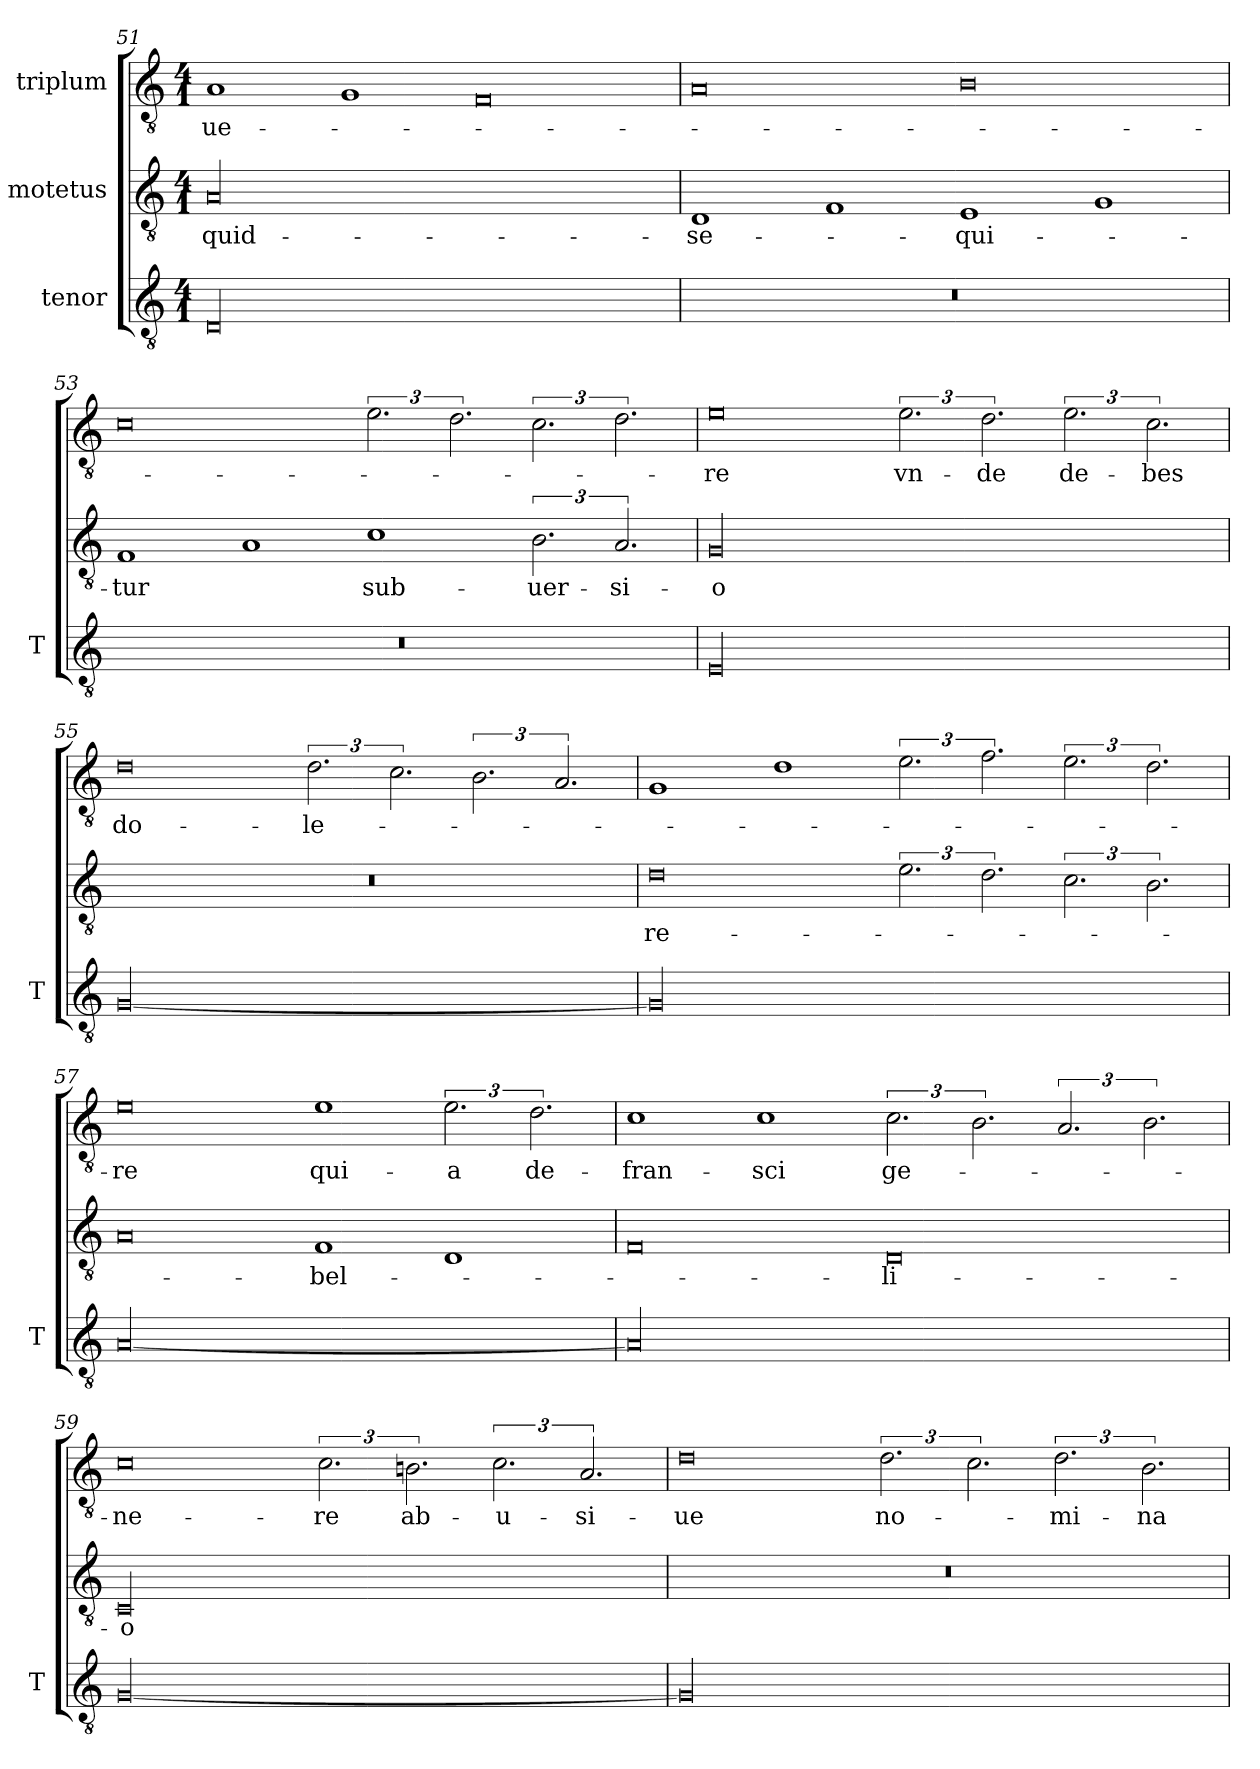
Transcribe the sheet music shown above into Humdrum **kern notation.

**kern	**kern	**text	**kern	**text
*part3	*part2	*part2	*part1	*part1
*staff3	*staff2	*staff2	*staff1	*staff1
*I"tenor	*I"motetus	*	*I"triplum	*
*I'T	*	*	*	*
*clefGv2	*clefGv2	*	*clefGv2	*
*k[]	*k[]	*	*k[]	*
*C:	*C:	*	*C:	*
*M4/1	*M4/1	*	*M4/1	*
=51	=51	=51	=51	=51
00D/	00A/	quid-	1A/	ue-
.	.	.	1G/	.
.	.	.	0F/	.
!!LO:LB:g=z
=52	=52	=52	=52	=52
00r	1D/	se-	0A/	.
.	1F/	.	.	.
.	1E/	-qui-	0B\	.
.	1G/	.	.	.
=53	=53	=53	=53	=53
00r	1F/	-tur	0c\	.
.	1A/	.	.	.
.	1c\	sub-	3.e\	.
.	.	.	3.d\	.
.	3.B\	-uer-	3.c\	.
.	3.A/	-si-	3.d\	.
=54	=54	=54	=54	=54
00E/	00G/	-o	0e\	-re
.	.	.	3.e\	vn-
.	.	.	3.d\	-de
.	.	.	3.e\	de-
.	.	.	3.c\	-bes
=55	=55	=55	=55	=55
[00G/	00r	.	0d\	do-
.	.	.	3.d\	-le-
.	.	.	3.c\	.
.	.	.	3.B\	.
.	.	.	3.A/	.
!!LO:LB:g=z
=56	=56	=56	=56	=56
00G/]	0d\	re-	1G/	.
.	.	.	1d\	.
.	3.e\	.	3.e\	.
.	3.d\	.	3.f\	.
.	3.c\	.	3.e\	.
.	3.B\	.	3.d\	.
=57	=57	=57	=57	=57
[00A/	0A/	.	0e\	-re
.	1F/	-bel-	1e\	qui-
.	1D/	.	3.e\	-a
.	.	.	3.d\	de-
=58	=58	=58	=58	=58
00A/]	0F/	.	1c\	fran-
.	.	.	1c\	-sci
.	0D/	-li-	3.c\	ge-
.	.	.	3.B\	.
.	.	.	3.A/	.
.	.	.	3.B\	.
=59	=59	=59	=59	=59
[00G/	00C/	-o	0c\	-ne-
.	.	.	3.c\	-re
.	.	.	3.Bn\	ab-
.	.	.	3.c\	-u-
.	.	.	3.A/	-si-
!!LO:LB:g=z
=60	=60	=60	=60	=60
00G/]	00r	.	0d\	-ue
.	.	.	3.d\	no-
.	.	.	3.c\	.
.	.	.	3.d\	-mi-
.	.	.	3.B\	-na-
=	=	=	=	=
*-	*-	*-	*-	*-
